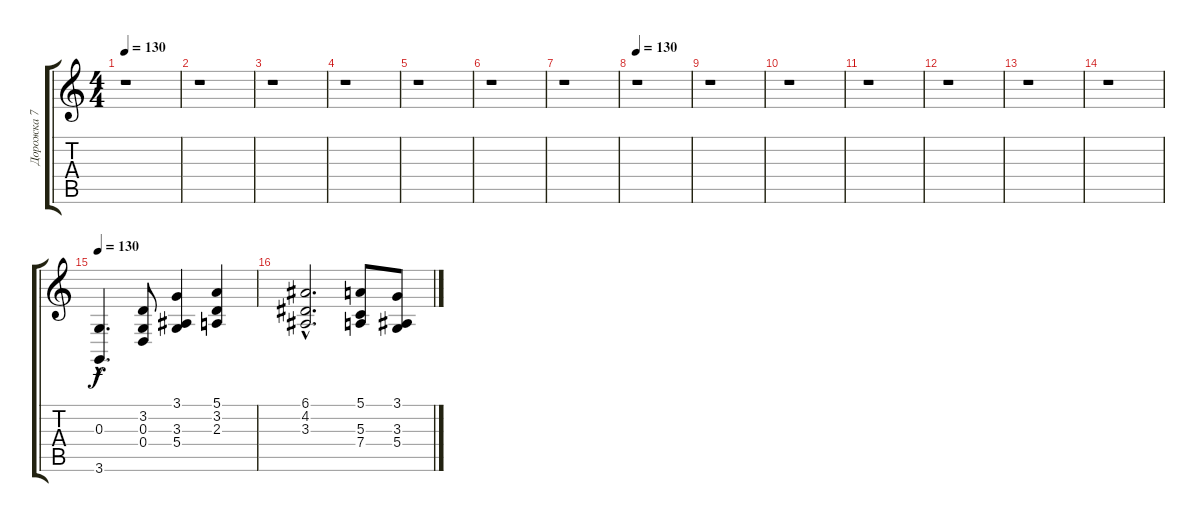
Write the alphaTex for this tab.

\track ("Дорожка 7" "Дорожка 7") {instrument choiraahs}
\staff {score tabs}
\tuning (E4 B3 G3 D3 A2 E2) {hide}
\ts (4 4)
\tempo 130
\clef g2
\ks c
r.1{dy f instrument choiraahs} |
r.1 |
r.1 |
r.1 |
r.1 |
r.1 |
r.1 |
\tempo 130
r.1 |
r.1 |
r.1 |
r.1 |
r.1 |
r.1 |
r.1 |
\tempo 130
(0.3{hac} 3.6{hac}).4{d} (3.2 0.3 0.4).8 (3.1 3.3 5.4).4 (5.1 3.2 2.3).4 |
(6.1{hac} 4.2{hac} 3.3{hac}).2{d} (5.1 5.3 7.4).8 (3.1 3.3 5.4).8
